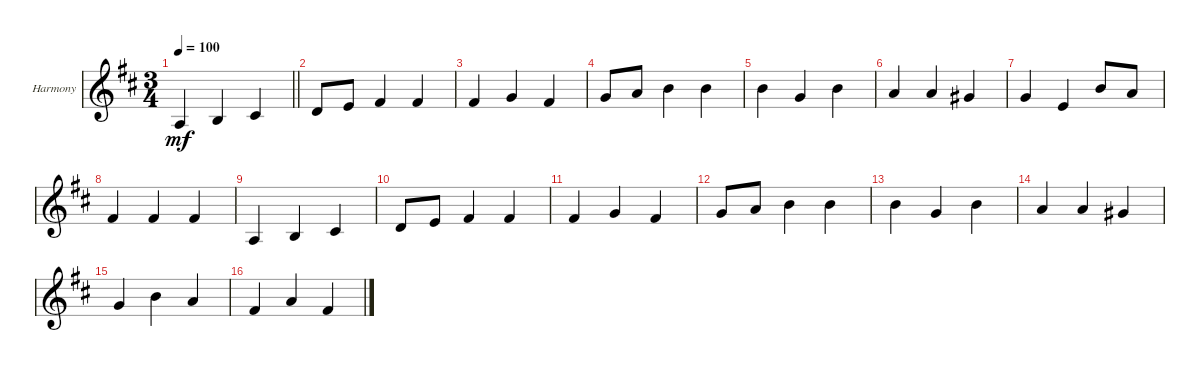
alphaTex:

\defaultSystemsLayout 4
\bracketExtendMode groupsimilarinstruments
\firstSystemTrackNameOrientation horizontal
\otherSystemsTrackNameOrientation horizontal
\track ("Steel Guitar" "Harmony") {instrument acousticguitarsteel}
\staff {score}
\tuning (E4 B3 G3 D3 A2 E2)
\ts (3 4)
\tempo 100
\clef g2
\scale
0.333333
\barLineRight lightlight
\ks d
0.5.4{dy mf} 2.5.4 4.5.4 |
\scale
0.333333 0.4.8 2.4.8 4.4.4 4.4.4 |
\scale
0.333333 4.4.4 0.3.4 4.4.4 |
\scale
0.333333 0.3.8 2.3.8 0.2.4 0.2.4 |
\scale
0.333333 0.2.4 0.3.4 0.2.4 |
\scale
0.333333 2.3.4 2.3.4 1.3.4 |
\scale
0.333333 0.3.4 2.4.4 0.2.8 2.3.8 |
\scale
0.333333 4.4.4 4.4.4 4.4.4 |
\scale
0.333333 0.5.4 2.5.4 4.5.4 |
\scale
0.333333 0.4.8 2.4.8 4.4.4 4.4.4 |
\scale
0.333333 4.4.4 0.3.4 4.4.4 |
\scale
0.333333 0.3.8 2.3.8 0.2.4 0.2.4 |
\scale
0.333333 0.2.4 0.3.4 0.2.4 |
\scale
0.333333 2.3.4 2.3.4 1.3.4 |
0.3.4 0.2.4 2.3.4 |
4.4.4 2.3.4 4.4.4
